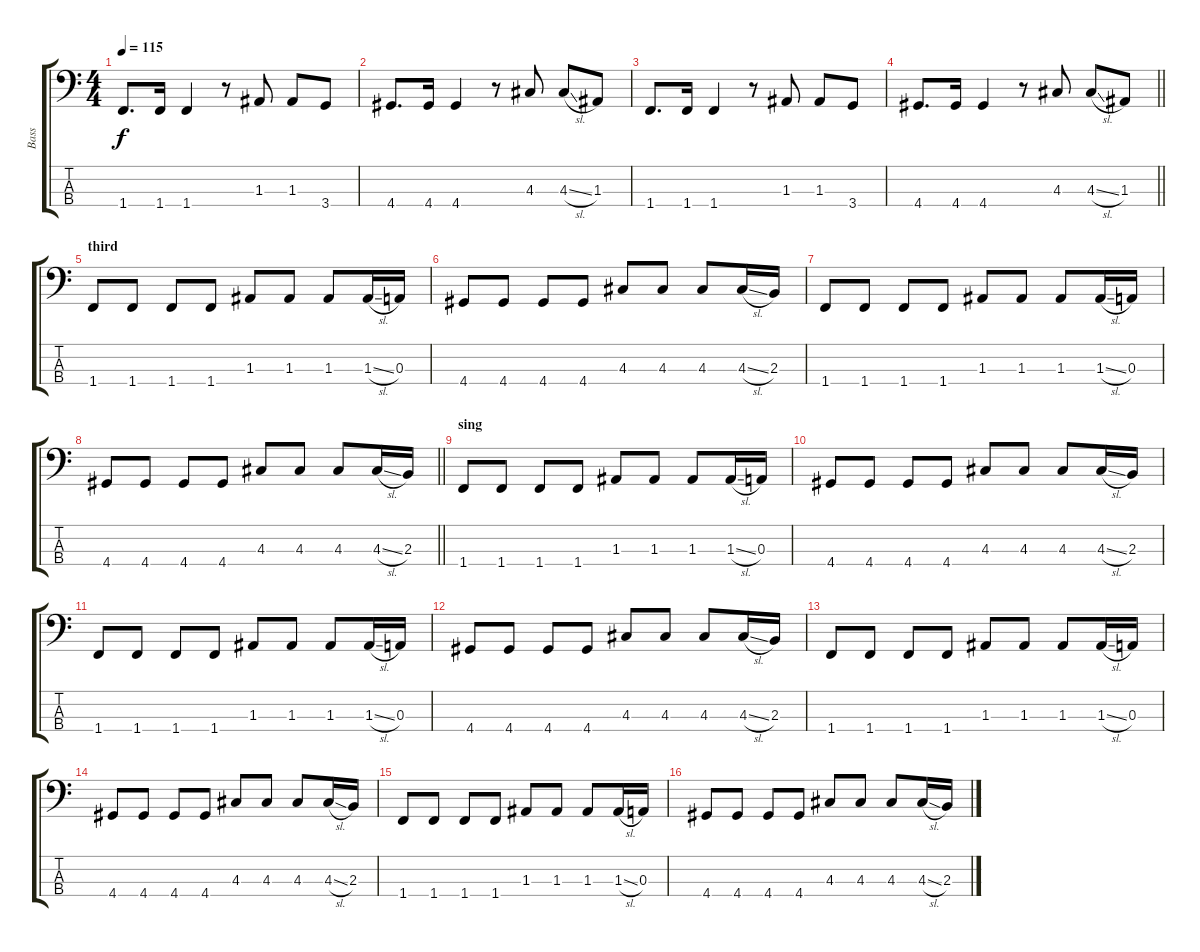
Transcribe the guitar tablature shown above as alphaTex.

\track ("Bass" "Bass") {instrument electricbassfinger}
\staff {score tabs}
\tuning (G2 D2 A1 E1) {hide}
\ts (4 4)
\tempo 115
\clef f4
\ks c
1.4.8{d dy f} 1.4.16 1.4.4 r.8 1.3.8 1.3.8 3.4.8 |
4.4.8{d} 4.4.16 4.4.4 r.8 4.3.8 4.3{sl}.8 1.3.8 |
1.4.8{d} 1.4.16 1.4.4 r.8 1.3.8 1.3.8 3.4.8 |
\barLineRight lightlight
4.4.8{d} 4.4.16 4.4.4 r.8 4.3.8 4.3{sl}.8 1.3.8 |
\section ("" "third")
1.4.8 1.4.8 1.4.8 1.4.8 1.3.8 1.3.8 1.3.8 1.3{sl}.16 0.3.16 |
4.4.8 4.4.8 4.4.8 4.4.8 4.3.8 4.3.8 4.3.8 4.3{sl}.16 2.3.16 |
1.4.8 1.4.8 1.4.8 1.4.8 1.3.8 1.3.8 1.3.8 1.3{sl}.16 0.3.16 |
\barLineRight lightlight
4.4.8 4.4.8 4.4.8 4.4.8 4.3.8 4.3.8 4.3.8 4.3{sl}.16 2.3.16 |
\section ("" "sing")
1.4.8 1.4.8 1.4.8 1.4.8 1.3.8 1.3.8 1.3.8 1.3{sl}.16 0.3.16 |
4.4.8 4.4.8 4.4.8 4.4.8 4.3.8 4.3.8 4.3.8 4.3{sl}.16 2.3.16 |
1.4.8 1.4.8 1.4.8 1.4.8 1.3.8 1.3.8 1.3.8 1.3{sl}.16 0.3.16 |
4.4.8 4.4.8 4.4.8 4.4.8 4.3.8 4.3.8 4.3.8 4.3{sl}.16 2.3.16 |
1.4.8 1.4.8 1.4.8 1.4.8 1.3.8 1.3.8 1.3.8 1.3{sl}.16 0.3.16 |
4.4.8 4.4.8 4.4.8 4.4.8 4.3.8 4.3.8 4.3.8 4.3{sl}.16 2.3.16 |
1.4.8 1.4.8 1.4.8 1.4.8 1.3.8 1.3.8 1.3.8 1.3{sl}.16 0.3.16 |
4.4.8 4.4.8 4.4.8 4.4.8 4.3.8 4.3.8 4.3.8 4.3{sl}.16 2.3.16
